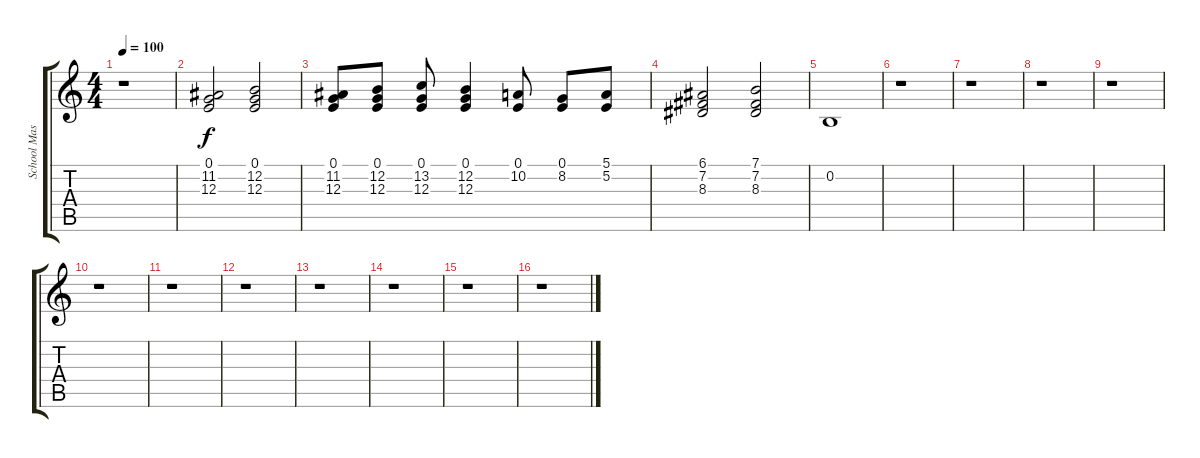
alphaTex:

\track ("School Master" "School Mas") {instrument tuba}
\staff {score tabs}
\tuning (E4 B3 G3 D3 A2 E2) {hide}
\ts (4 4)
\tempo 100
\clef g2
\ks c
r.1{dy f} |
(0.1 11.2 12.3).2 (0.1 12.2 12.3).2 |
(0.1 11.2 12.3).8 (0.1 12.2 12.3).8 (0.1 13.2 12.3).8 (0.1 12.2 12.3).4 (0.1 10.2).8 (0.1 8.2).8 (5.1 5.2).8 |
(6.1 7.2 8.3).2 (7.1 7.2 8.3).2 |
0.2.1 |
r.1 |
r.1 |
r.1 |
r.1 |
r.1 |
r.1 |
r.1 |
r.1 |
r.1 |
r.1 |
r.1
